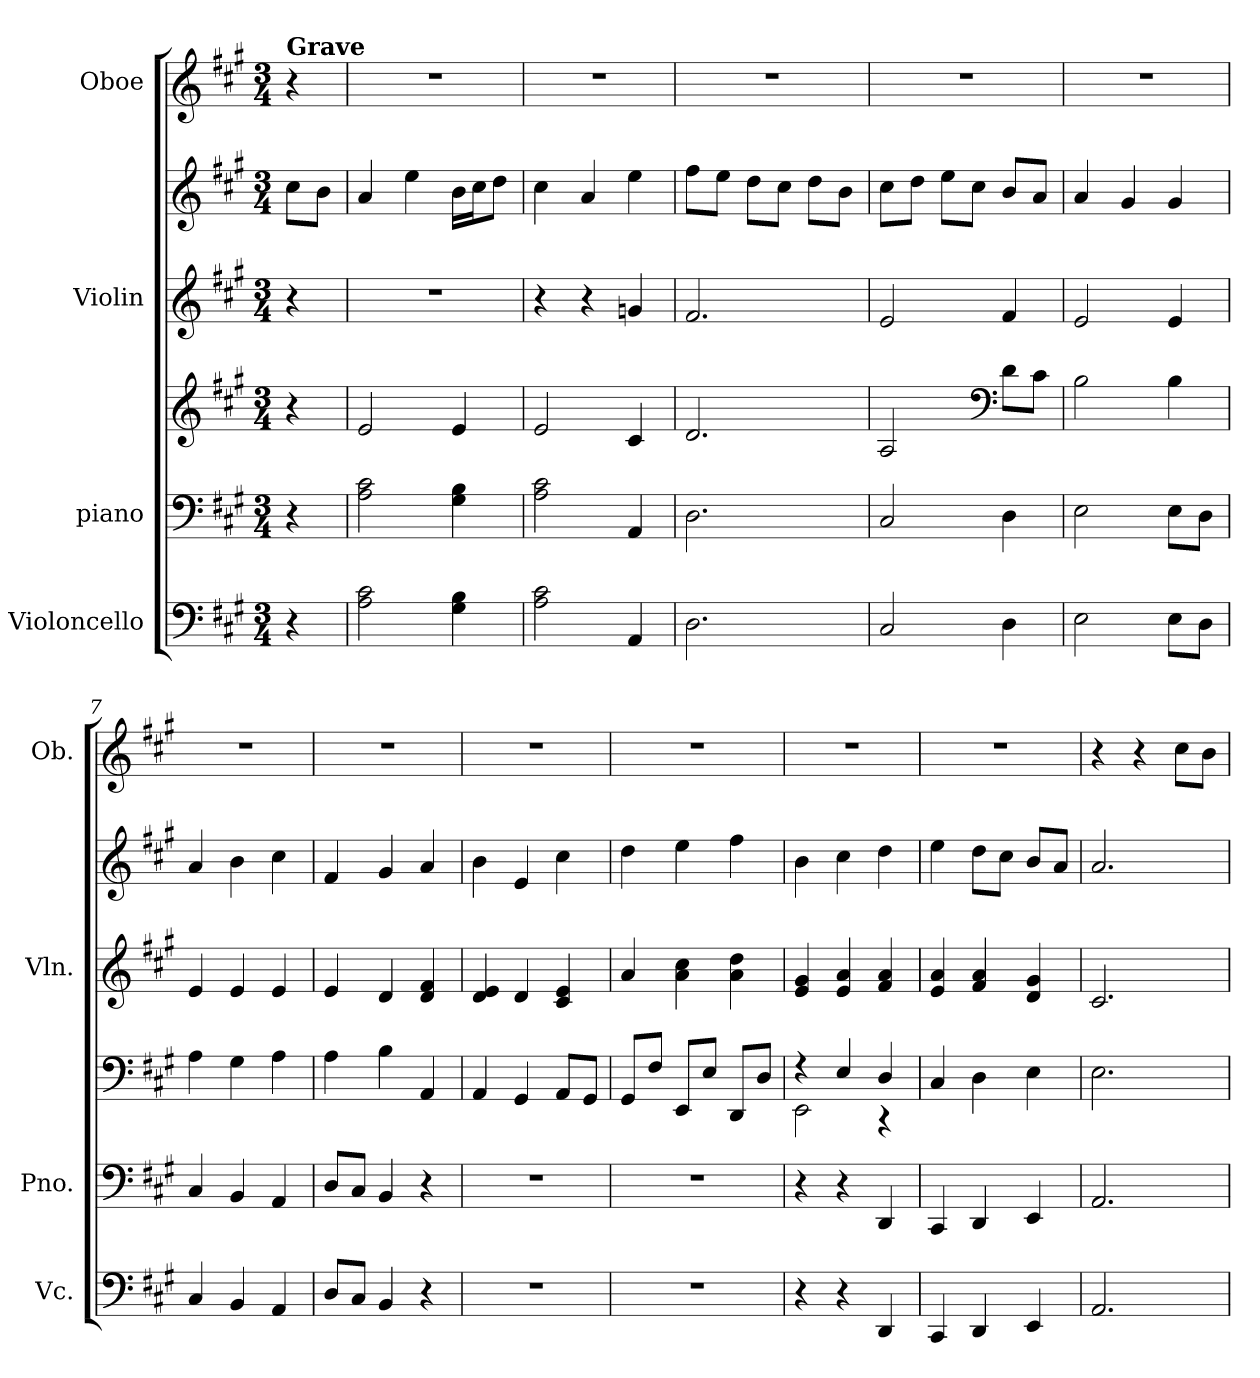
**kern	**kern	**kern	**kern	**kern	**kern
*part4	*part3	*part3	*part2	*part2	*part1
*staff6	*staff5	*staff4	*staff3	*staff2	*staff1
*I"Violoncello	*I"piano	*	*I"Violin	*	*I"Oboe
*I'Vc.	*I'Pno.	*	*I'Vln.	*	*I'Ob.
*clefF4	*clefF4	*clefG2	*clefG2	*clefG2	*clefG2
*k[f#c#g#]	*k[f#c#g#]	*k[f#c#g#]	*k[f#c#g#]	*k[f#c#g#]	*k[f#c#g#]
*M3/4	*M3/4	*M3/4	*M3/4	*M3/4	*M3/4
=1	=1	=1	=1	=1	=1
!	!	!	!	!	!LO:TX:a:B:t=Grave
4r	4r	4r	4r	8cc#\L	4r
.	.	.	.	8b\J	.
=2	=2	=2	=2	=2	=2
2A\ 2c#\	2A\ 2c#\	2e/	2.r	4a/	2.r
.	.	.	.	4ee\	.
4G#\ 4B\	4G#\ 4B\	4e/	.	16b\LL	.
.	.	.	.	16cc#\J	.
.	.	.	.	8dd\J	.
=3	=3	=3	=3	=3	=3
2A\ 2c#\	2A\ 2c#\	2e/	4r	4cc#\	2.r
.	.	.	4r	4a/	.
4AA/	4AA/	4c#/	4gn/	4ee\	.
=4	=4	=4	=4	=4	=4
2.D\	2.D\	2.d/	2.f#/	8ff#\L	2.r
.	.	.	.	8ee\J	.
.	.	.	.	8dd\L	.
.	.	.	.	8cc#\J	.
.	.	.	.	8dd\L	.
.	.	.	.	8b\J	.
=5	=5	=5	=5	=5	=5
2C#/	2C#/	2A/	2e/	8cc#\L	2.r
.	.	.	.	8dd\J	.
.	.	.	.	8ee\L	.
.	.	.	.	8cc#\J	.
*	*	*clefF4	*	*	*
4D\	4D\	8d\L	4f#/	8b/L	.
.	.	8c#\J	.	8a/J	.
=6	=6	=6	=6	=6	=6
2E\	2E\	2B\	2e/	4a/	2.r
.	.	.	.	4g#/	.
8E\L	8E\L	4B\	4e/	4g#/	.
8D\J	8D\J	.	.	.	.
=7	=7	=7	=7	=7	=7
4C#/	4C#/	4A\	4e/	4a/	2.r
4BB/	4BB/	4G#\	4e/	4b\	.
4AA/	4AA/	4A\	4e/	4cc#\	.
=8	=8	=8	=8	=8	=8
8D/L	8D/L	4A\	4e/	4f#/	2.r
8C#/J	8C#/J	.	.	.	.
4BB/	4BB/	4B\	4d/	4g#/	.
4r	4r	4AA/	4d/ 4f#/	4a/	.
!!LO:LB:g=z
=9	=9	=9	=9	=9	=9
2.r	2.r	4AA/	4d/ 4e/	4b\	2.r
.	.	4GG#/	4d/	4e/	.
.	.	8AA/L	4c#/ 4e/	4cc#\	.
.	.	8GG#/J	.	.	.
=10	=10	=10	=10	=10	=10
2.r	2.r	8GG#/L	4a/	4dd\	2.r
.	.	8F#/J	.	.	.
.	.	8EE/L	4a\ 4cc#\	4ee\	.
.	.	8E/J	.	.	.
.	.	8DD/L	4a\ 4dd\	4ff#\	.
.	.	8D/J	.	.	.
=11	=11	=11	=11	=11	=11
*	*	*^	*	*	*
4r	4r	4r	2EE\	4e/ 4g#/	4b\	2.r
4r	4r	4E/	.	4e/ 4a/	4cc#\	.
4DD/	4DD/	4D/	4r	4f#/ 4a/	4dd\	.
*	*	*v	*v	*	*	*
=12	=12	=12	=12	=12	=12
4CC#/	4CC#/	4C#/	4e/ 4a/	4ee\	2.r
4DD/	4DD/	4D\	4f#/ 4a/	8dd\L	.
.	.	.	.	8cc#\J	.
4EE/	4EE/	4E\	4d/ 4g#/	8b/L	.
.	.	.	.	8a/J	.
=13	=13	=13	=13	=13	=13
2.AA/	2.AA/	2.E\	2.c#/	2.a/	4r
.	.	.	.	.	4r
.	.	.	.	.	8cc#\L
.	.	.	.	.	8b\J
=	=	=	=	=	=
*-	*-	*-	*-	*-	*-
